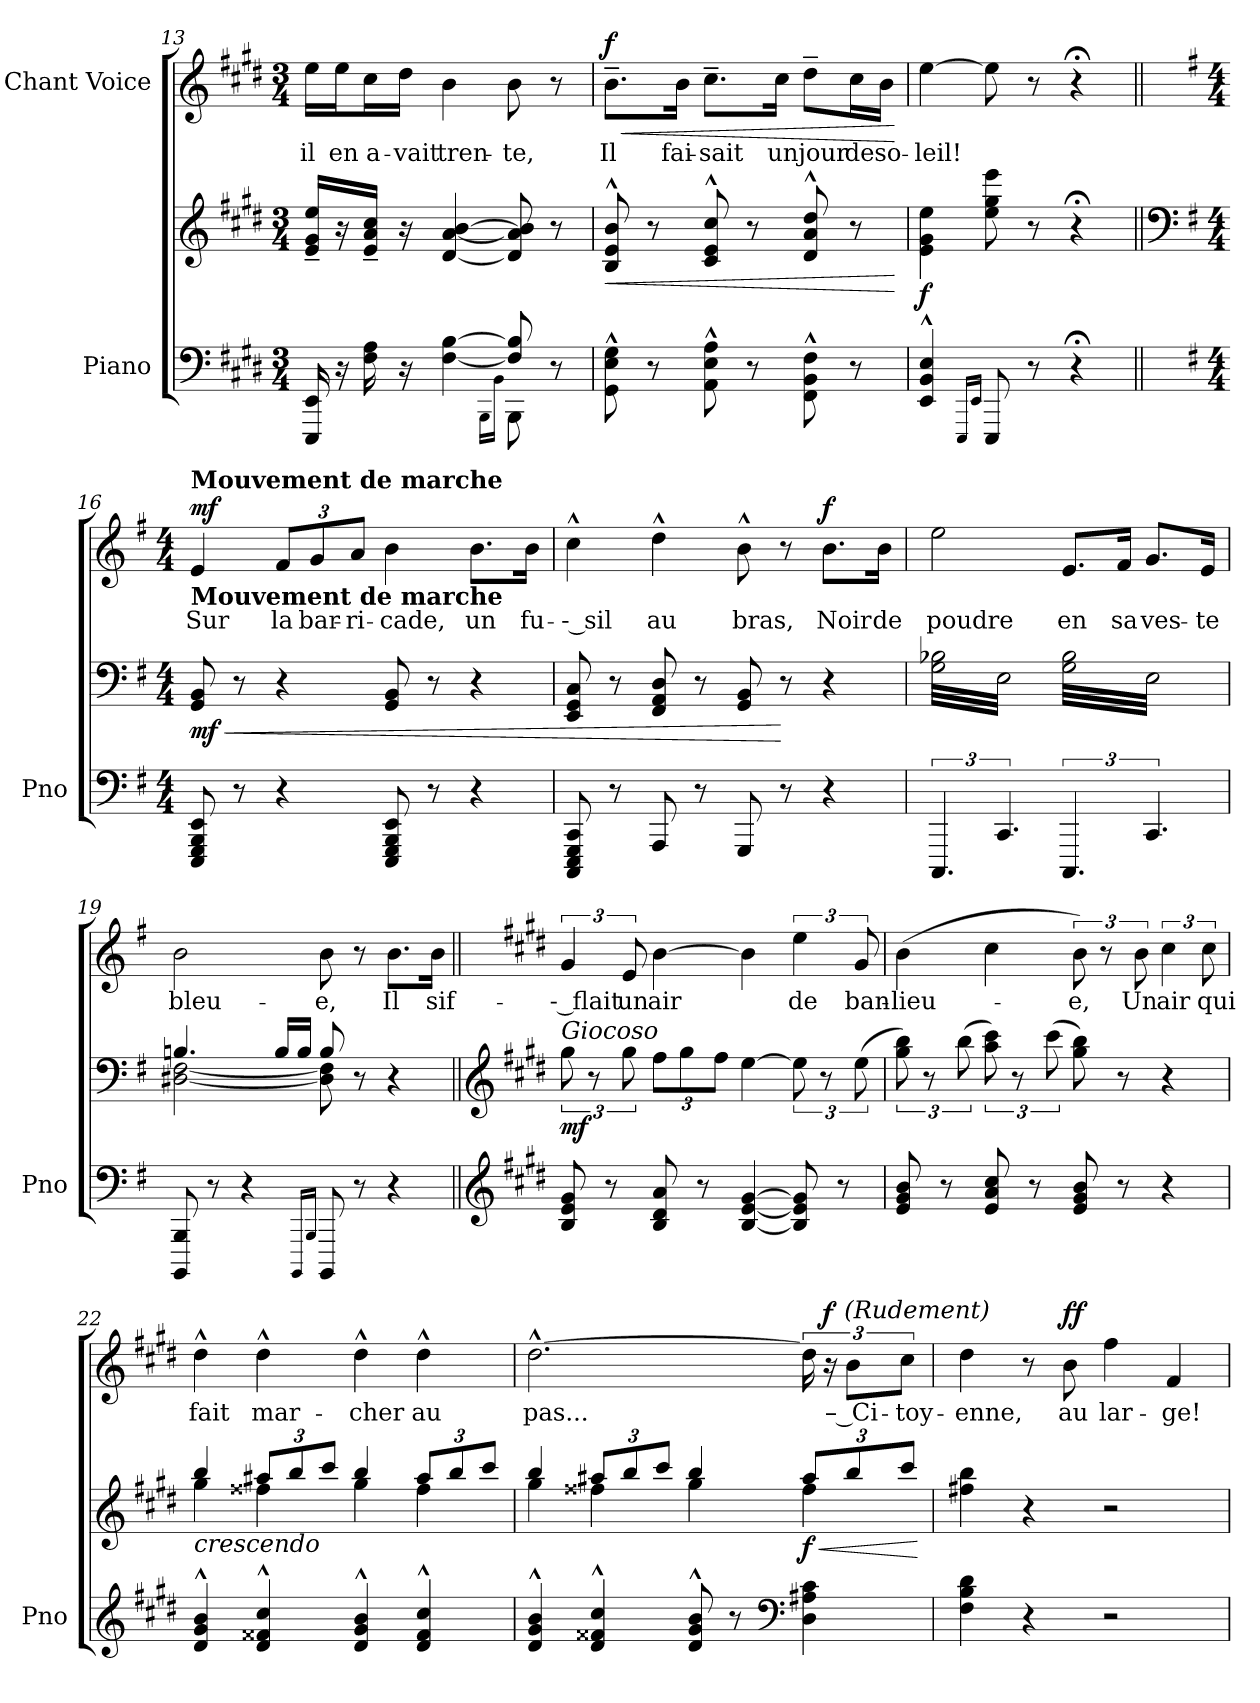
**kern	**kern	**dynam	**kern	**text	**dynam
*part2	*part2	*part2	*part1	*part1	*part1
*staff3	*staff2	*staff2/3	*staff1	*staff1	*staff1
*I"Piano	*	*	*I"Chant Voice	*	*
*I'Pno	*	*	*	*	*
*clefF4	*clefG2	*	*clefG2	*	*
*k[f#c#g#d#]	*k[f#c#g#d#]	*	*k[f#c#g#d#]	*	*
*M3/4	*M3/4	*	*M3/4	*	*
=13	=13	=13	=13	=13	=13
*^	*	*	*	*	*
16EEE/ 16EE/	2ryy	16e/~ 16g#/~ 16ee/~LL	.	16ee\LL	il	.
16r	.	16r	.	16ee\J	en	.
16F#\ 16A\	.	16e/~ 16a/~ 16cc#/~JJ	.	16cc#\L	a-	.
16r	.	16r	.	16dd#\JJ	-vait	.
[4F#\ [4B\	.	[4d#/ [4a/ [4b/	.	4b\	tren-	.
.	16qBBB\LL	.	.	.	.	.
.	16qBB\JJ	.	.	.	.	.
8F#/] 8B/]	8BBB\	8d#/] 8a/] 8b/]	.	8b\	-te,	.
8r	8ryy	8r	.	8r	.	.
=14	=14	=14	=14	=14	=14	=14
!	!	!	!LO:HP:b	!	!	!LO:HP:b
!	!	!	!	!	!	!LO:DY:n=1:a
*v	*v	*	*	*	*	*
8GG#\^^ 8E\^^ 8G#\^^	8B/^^ 8e/^^ 8b/^^	<	8.b~\L	Il	< f
8r	8r	.	.	.	.
.	.	.	16b\Jk	fai-	.
8AA\^^ 8E\^^ 8A\^^	8c#/^^ 8e/^^ 8cc#/^^	.	8.cc#~\L	-sait	.
8r	8r	.	.	.	.
.	.	.	16cc#\Jk	un	.
8FF#\^^ 8BB\^^ 8F#\^^	8d#/^^ 8a/^^ 8dd#/^^	.	8dd#~\L	jour	.
8r	8r	.	16cc#\L	de	.
.	.	.	16b\JJ	so-	.
.	.	[	.	.	[
=15	=15	=15	=15	=15	=15
!	!	!LO:DY:b	!	!	!
4EE/^^ 4BB/^^ 4E/^^	4e\ 4g#\ 4ee\	f	[4ee\	-leil!	.
16qEEE/LL	.	.	.	.	.
16qEE/JJ	.	.	.	.	.
8EEE/	8ee\ 8gg#\ 8eee\	.	8ee\]	.	.
8r	8r	.	8r	.	.
4r;<	4r;<	.	4r;<	.	.
=16||	=16||	=16||	=16||	=16||	=16||
*	*clefF4	*	*	*	*
*k[f#]	*k[f#]	*	*k[f#]	*	*
*M4/4	*M4/4	*	*M4/4	*	*
!	!	!	!LO:TX:a:B:t=Mouvement de marche	!	!
!	!	!	!LO:TX:b:B:t=Mouvement de marche	!	!
!	!	!LO:HP:b	!	!	!
!	!	!LO:DY:n=1:b	!	!	!LO:DY:a
8EEE/ 8GGG/ 8BBB/ 8EE/	8GG/ 8BB/	< mf	4e/	Sur	mf
8r	8r	.	.	.	.
4r	4r	.	12f#/L	la	.
.	.	.	12g/	bar-	.
.	.	.	12a/J	-ri-	.
8EEE/ 8GGG/ 8BBB/ 8EE/	8GG/ 8BB/	.	4b\	-cade,	.
8r	8r	.	.	.	.
4r	4r	.	8.b\L	un	.
.	.	.	16b\Jk	fu-	.
=17	=17	=17	=17	=17	=17
8CCC/ 8EEE/ 8GGG/ 8CC/	8EE/ 8GG/ 8C/	.	4cc^^\	-- sil	.
8r	8r	.	.	.	.
8AAA/	8FF#/ 8AA/ 8D/	.	4dd^^\	au	.
8r	8r	.	.	.	.
8GGG/	8GG/ 8BB/	.	8b^^\	bras,	.
8r	8r	[	8r	.	.
!	!	!	!	!	!LO:DY:a
4r	4r	.	8.b\L	Noir	f
.	.	.	16b\Jk	de	.
=18	=18	=18	=18	=18	=18
*	*tremolo	*	*	*	*
6.CCC/	32G\ 32B-X\LLL	.	2ee\	poudre	.
.	32E\	.	.	.	.
.	32G\ 32B-X\	.	.	.	.
.	32E\	.	.	.	.
.	32G\ 32B-X\	.	.	.	.
.	32E\	.	.	.	.
.	32G\ 32B-X\	.	.	.	.
.	32E\	.	.	.	.
6.CC/	32G\ 32B-X\	.	.	.	.
.	32E\	.	.	.	.
.	32G\ 32B-X\	.	.	.	.
.	32E\	.	.	.	.
.	32G\ 32B-X\	.	.	.	.
.	32E\	.	.	.	.
.	32G\ 32B-X\	.	.	.	.
.	32E\JJJ	.	.	.	.
6.CCC/	32G\ 32B-\LLL	.	8.e/L	en	.
.	32E\	.	.	.	.
.	32G\ 32B-\	.	.	.	.
.	32E\	.	.	.	.
.	32G\ 32B-\	.	.	.	.
.	32E\	.	.	.	.
.	32G\ 32B-\	.	16f#/Jk	sa	.
.	32E\	.	.	.	.
6.CC/	32G\ 32B-\	.	8.g/L	ves-	.
.	32E\	.	.	.	.
.	32G\ 32B-\	.	.	.	.
.	32E\	.	.	.	.
.	32G\ 32B-\	.	.	.	.
.	32E\	.	.	.	.
.	32G\ 32B-\	.	16e/Jk	-te	.
.	32E\JJJ	.	.	.	.
*	*Xtremolo	*	*	*	*
=19	=19	=19	=19	=19	=19
*	*^	*	*	*	*
8BBBB/ 8BBB/	4.Bn/	[2D#X\ [2F#\	.	2b\	bleu-	.
.	.	.	.	.	.	.
.	.	.	.	.	.	.
.	.	.	.	.	.	.
8r	.	.	.	.	.	.
.	.	.	.	.	.	.
.	.	.	.	.	.	.
.	.	.	.	.	.	.
4r	.	.	.	.	.	.
.	16B/LL	.	.	.	.	.
.	16B/JJ	.	.	.	.	.
16qBBBB/LL	.	.	.	.	.	.
16qBBB/JJ	.	.	.	.	.	.
8BBBB/	8B/	8D#\] 8F#\]	.	8b\	-e,	.
8r	8r	4.ryy	.	8r	.	.
4r	4r	.	.	8.b\L	Il	.
.	.	.	.	16b\Jk	sif-	.
*	*v	*v	*	*	*	*
=20||	=20||	=20||	=20||	=20||	=20||
*clefG2	*clefG2	*	*	*	*
*k[f#c#g#d#]	*k[f#c#g#d#]	*	*k[f#c#g#d#]	*	*
!	!LO:TX:i:t=Giocoso	!	!	!	!
!	!	!LO:DY:b	!	!	!
8B/ 8e/ 8g#/	12gg#\	mf	6g#/	-- flait	.
.	12r	.	.	.	.
8r	.	.	.	.	.
.	12gg#\	.	12e/	un	.
*	*Xbrackettup	*	*	*	*
8B/ 8d#/ 8a/	12ff#\L	.	[4b\	air	.
.	12gg#\	.	.	.	.
8r	.	.	.	.	.
.	12ff#\J	.	.	.	.
[4B/ [4e/ [4g#/	[4ee\	.	4b\]	.	.
*	*brackettup	*	*	*	*
8B/] 8e/] 8g#/]	12ee\]	.	6ee\	de	.
.	12r	.	.	.	.
8r	.	.	.	.	.
!	!	!LO:DY:b	!	!	!
!	!	!LO:DY:n=1:b	!	!	!
.	(12ee\	other-dynamics f	12g#/	ban-	.
=21	=21	=21	=21	=21	=21
8e/ 8g#/ 8b/	12gg#\ 12bb\)	.	(4b\	-lieu-	.
.	12r	.	.	.	.
8r	.	.	.	.	.
.	(12bb\	.	.	.	.
8e/ 8a/ 8cc#/	12aa\ 12ccc#\)	.	4cc#\	.	.
.	12r	.	.	.	.
8r	.	.	.	.	.
.	(12ccc#\	.	.	.	.
8e/ 8g#/ 8b/	8gg#\ 8bb\)	.	12b\)	-e,	.
.	.	.	12r	.	.
8r	8r	.	.	.	.
.	.	.	12b\	Un	.
4r	4r	.	6cc#\	air	.
.	.	.	12cc#\	qui	.
=22	=22	=22	=22	=22	=22
*	*^	*	*	*	*
!	!LO:TX:b:i:t=crescendo	!	!	!	!	!
4d#/^^ 4g#/^^ 4b/^^	4bb/	4gg#\	.	4dd#^^\	fait	.
*	*Xbrackettup	*	*	*	*	*
4d#/^^ 4f##X/^^ 4cc#/^^	12aa#X/L	4ff##X\	.	4dd#^^\	mar-	.
.	12bb/	.	.	.	.	.
.	12ccc#/J	.	.	.	.	.
4d#/^^ 4g#/^^ 4b/^^	4bb/	4gg#\	.	4dd#^^\	-cher	.
4d#/^^ 4f##/^^ 4cc#/^^	12aa#/L	4ff##\	.	4dd#^^\	au	.
.	12bb/	.	.	.	.	.
.	12ccc#/J	.	.	.	.	.
=23	=23	=23	=23	=23	=23	=23
4d#/^^ 4g#/^^ 4b/^^	4bb/	4gg#\	.	[2.dd#^^\	pas...	.
4d#/^^ 4f##X/^^ 4cc#/^^	12aa#X/L	4ff##X\	.	.	.	.
.	12bb/	.	.	.	.	.
.	12ccc#/J	.	.	.	.	.
8d#/^^ 8g#/^^ 8b/^^	4bb/	4gg#\	.	.	.	.
8r	.	.	.	.	.	.
*clefF4	*	*	*	*	*	*
!	!	!	!LO:HP:b	!	!	!
!	!	!	!LO:DY:n=1:b	!	!	!
4D#\ 4A#X\ 4c#\	12aa#/L	4ff##\	< f	24dd#\]	.	.
!	!	!	!	!	!	!LO:DY:a
.	.	.	.	24r	.	f
!	!	!	!	!LO:TX:i:t=(Rudement)	!	!
.	12bb/	.	.	12b\L	– Ci-	.
.	12ccc#/J	.	.	12cc#\J	-toy-	.
*	*v	*v	*	*	*	*
.	.	[	.	.	.
=24	=24	=24	=24	=24	=24
4F#\ 4B\ 4d#\	4ff#X\ 4bb\	.	4dd#\	-enne,	.
4r	4r	.	8r	.	.
!	!	!	!	!	!LO:DY:a
.	.	.	8b\	au	ff
2r	2r	.	4ff#\	lar-	.
.	.	.	4f#/	-ge!	.
=	=	=	=	=	=
*-	*-	*-	*-	*-	*-
